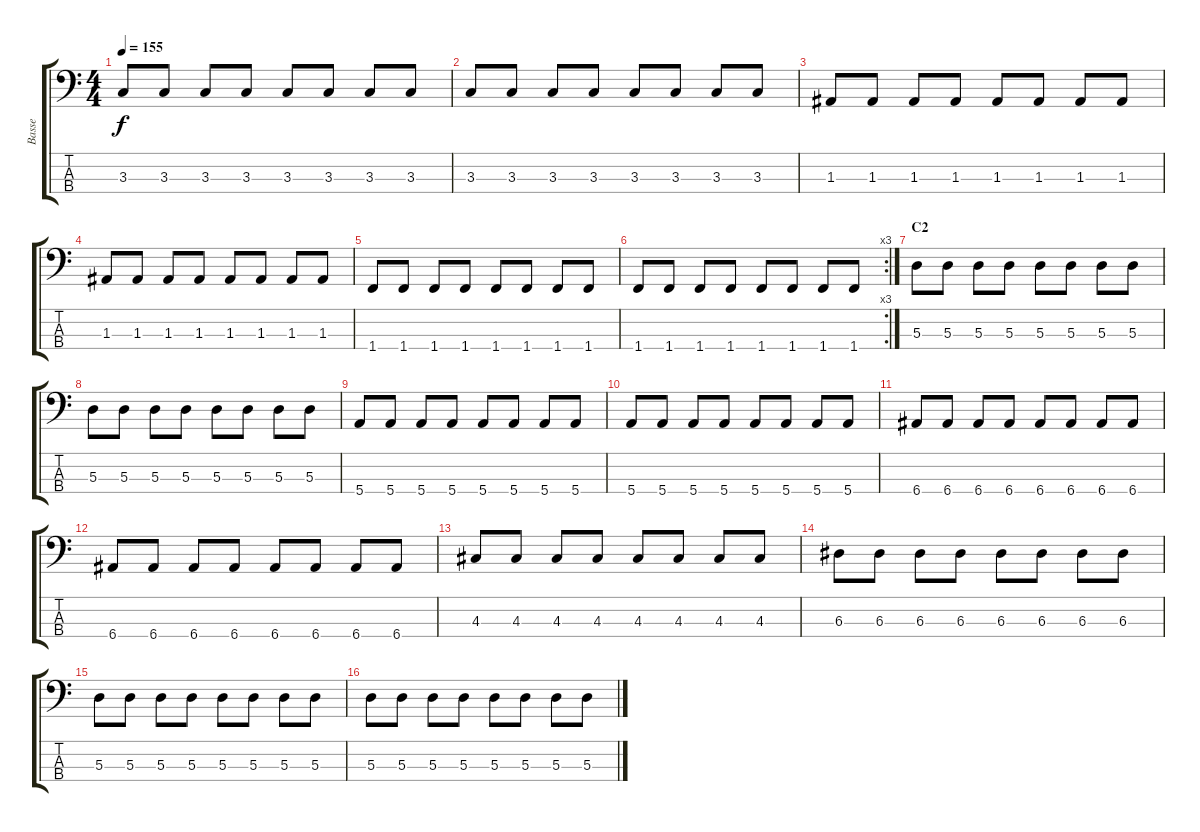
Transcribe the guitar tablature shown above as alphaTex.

\track ("Basse" "Basse") {instrument electricbasspick}
\staff {score tabs}
\tuning (G2 D2 A1 E1) {hide}
\ts (4 4)
\tempo 155
\clef f4
\ks c
3.3.8{dy f} 3.3.8 3.3.8 3.3.8 3.3.8 3.3.8 3.3.8 3.3.8 |
3.3.8 3.3.8 3.3.8 3.3.8 3.3.8 3.3.8 3.3.8 3.3.8 |
1.3.8 1.3.8 1.3.8 1.3.8 1.3.8 1.3.8 1.3.8 1.3.8 |
1.3.8 1.3.8 1.3.8 1.3.8 1.3.8 1.3.8 1.3.8 1.3.8 |
1.4.8 1.4.8 1.4.8 1.4.8 1.4.8 1.4.8 1.4.8 1.4.8 |
\rc 3
1.4.8 1.4.8 1.4.8 1.4.8 1.4.8 1.4.8 1.4.8 1.4.8 |
\section ("" "C2")
5.3.8 5.3.8 5.3.8 5.3.8 5.3.8 5.3.8 5.3.8 5.3.8 |
5.3.8 5.3.8 5.3.8 5.3.8 5.3.8 5.3.8 5.3.8 5.3.8 |
5.4.8 5.4.8 5.4.8 5.4.8 5.4.8 5.4.8 5.4.8 5.4.8 |
5.4.8 5.4.8 5.4.8 5.4.8 5.4.8 5.4.8 5.4.8 5.4.8 |
6.4.8 6.4.8 6.4.8 6.4.8 6.4.8 6.4.8 6.4.8 6.4.8 |
6.4.8 6.4.8 6.4.8 6.4.8 6.4.8 6.4.8 6.4.8 6.4.8 |
4.3.8 4.3.8 4.3.8 4.3.8 4.3.8 4.3.8 4.3.8 4.3.8 |
6.3.8 6.3.8 6.3.8 6.3.8 6.3.8 6.3.8 6.3.8 6.3.8 |
5.3.8 5.3.8 5.3.8 5.3.8 5.3.8 5.3.8 5.3.8 5.3.8 |
5.3.8 5.3.8 5.3.8 5.3.8 5.3.8 5.3.8 5.3.8 5.3.8
